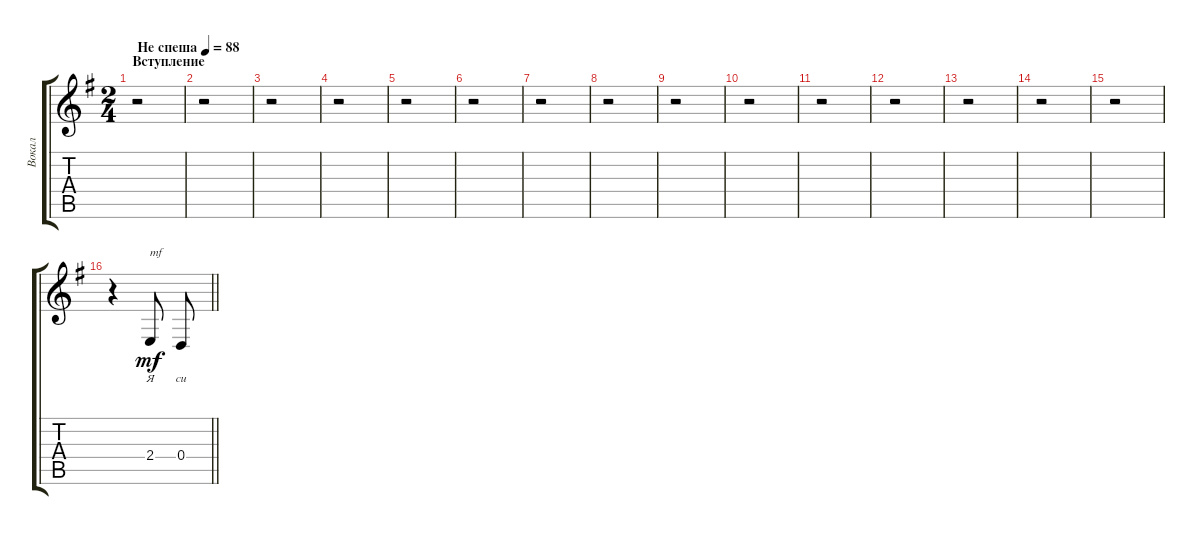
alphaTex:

\track ("Вокал" "Вокал") {instrument acousticgrandpiano}
\staff {score tabs}
\tuning (E4 B3 G3 D3 A2 E2) {hide}
\ts (2 4)
\section ("" "Вступление")
\tempo (88 "Не спеша")
\clef g2
\ks g
r.2{dy mf instrument acousticgrandpiano} |
r.2 |
r.2 |
r.2 |
r.2 |
r.2 |
r.2 |
r.2 |
r.2 |
r.2 |
r.2 |
r.2 |
r.2 |
r.2 |
r.2 |
\barLineRight lightlight
r.4 2.4.8{txt "mf" lyrics (0 "Я") lyrics (1 "") lyrics (2 "") lyrics (3 "") lyrics (4 "") beam split} 0.4.8{lyrics (0 "си") lyrics (1 "") lyrics (2 "") lyrics (3 "") lyrics (4 "")}
